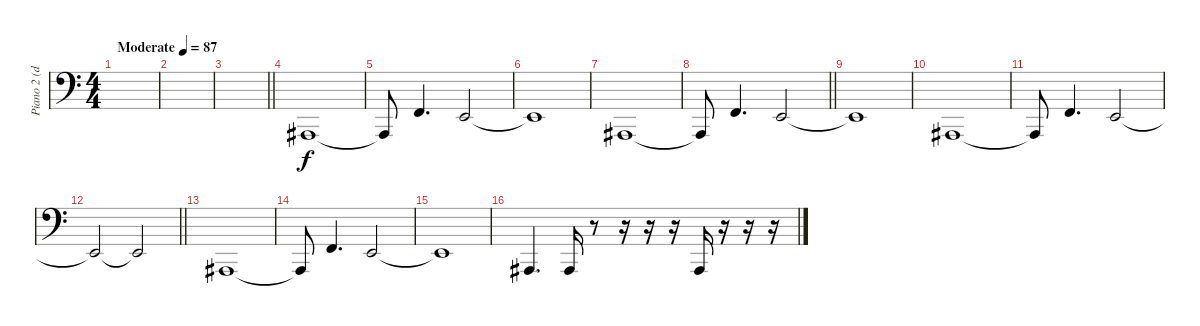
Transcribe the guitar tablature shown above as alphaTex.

\track ("Piano 2 (dark)" "Piano 2 (d") {instrument acousticgrandpiano}
\staff {score}
\tuning (G2 D2 A1 E1) {hide}
\ts (4 4)
\tempo (87 "Moderate")
\clef f4
\ks c
|
|
\barLineRight lightlight
|
\section ("" "")
6.4.1 |
6.4{t}.8 3.2.4{d} 2.2.2 |
2.2{t}.1 |
6.4.1 |
\barLineRight lightlight
6.4{t}.8 3.2.4{d} 2.2.2 |
2.2{t}.1 |
6.4.1 |
6.4{t}.8 3.2.4{d} 2.2.2 |
\barLineRight lightlight
2.2{t}.2 2.2{t}.2 |
\section ("" "")
6.4.1 |
6.4{t}.8 3.2.4{d} 2.2.2 |
2.2{t}.1 |
1.3.4{d} 1.3.16 r.8 r.16 r.16 r.16 1.3.16 r.16 r.16 r.16
